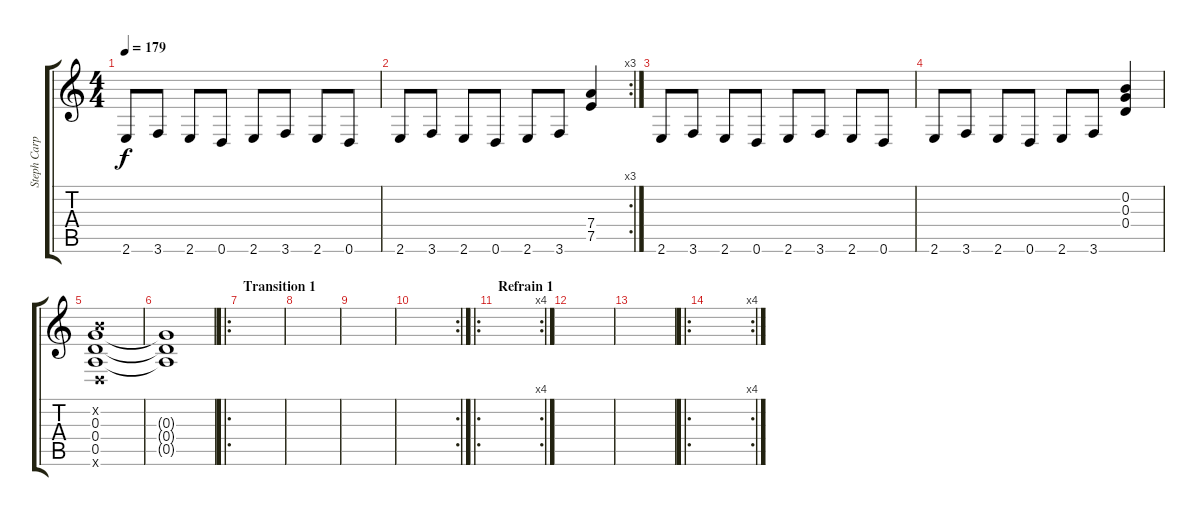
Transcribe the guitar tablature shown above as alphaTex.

\track ("Steph Carpenter [backup]" "Steph Carp") {instrument overdrivenguitar}
\staff {score tabs}
\tuning (E4 B3 G3 D3 A2 D2) {hide}
\ts (4 4)
\tempo 179
\clef g2
\ks c
2.6.8{dy f} 3.6.8 2.6.8 0.6.8 2.6.8 3.6.8 2.6.8 0.6.8 |
\rc 3
2.6.8 3.6.8 2.6.8 0.6.8 2.6.8 3.6.8 (7.4 7.5).4 |
2.6.8 3.6.8 2.6.8 0.6.8 2.6.8 3.6.8 2.6.8 0.6.8 |
2.6.8 3.6.8 2.6.8 0.6.8 2.6.8 3.6.8 (0.2 0.3 0.4).4 |
(0.2{x} 0.3 0.4 0.5 0.6{x}).1{volume 13} |
(0.3{t} 0.4{t} 0.5{t}).1 |
\ro
\section ("" "Transition 1")
|
|
|
\rc 2
|
\ro
\rc 4
\section ("" "Refrain 1")
|
|
|
\ro
\rc 4
